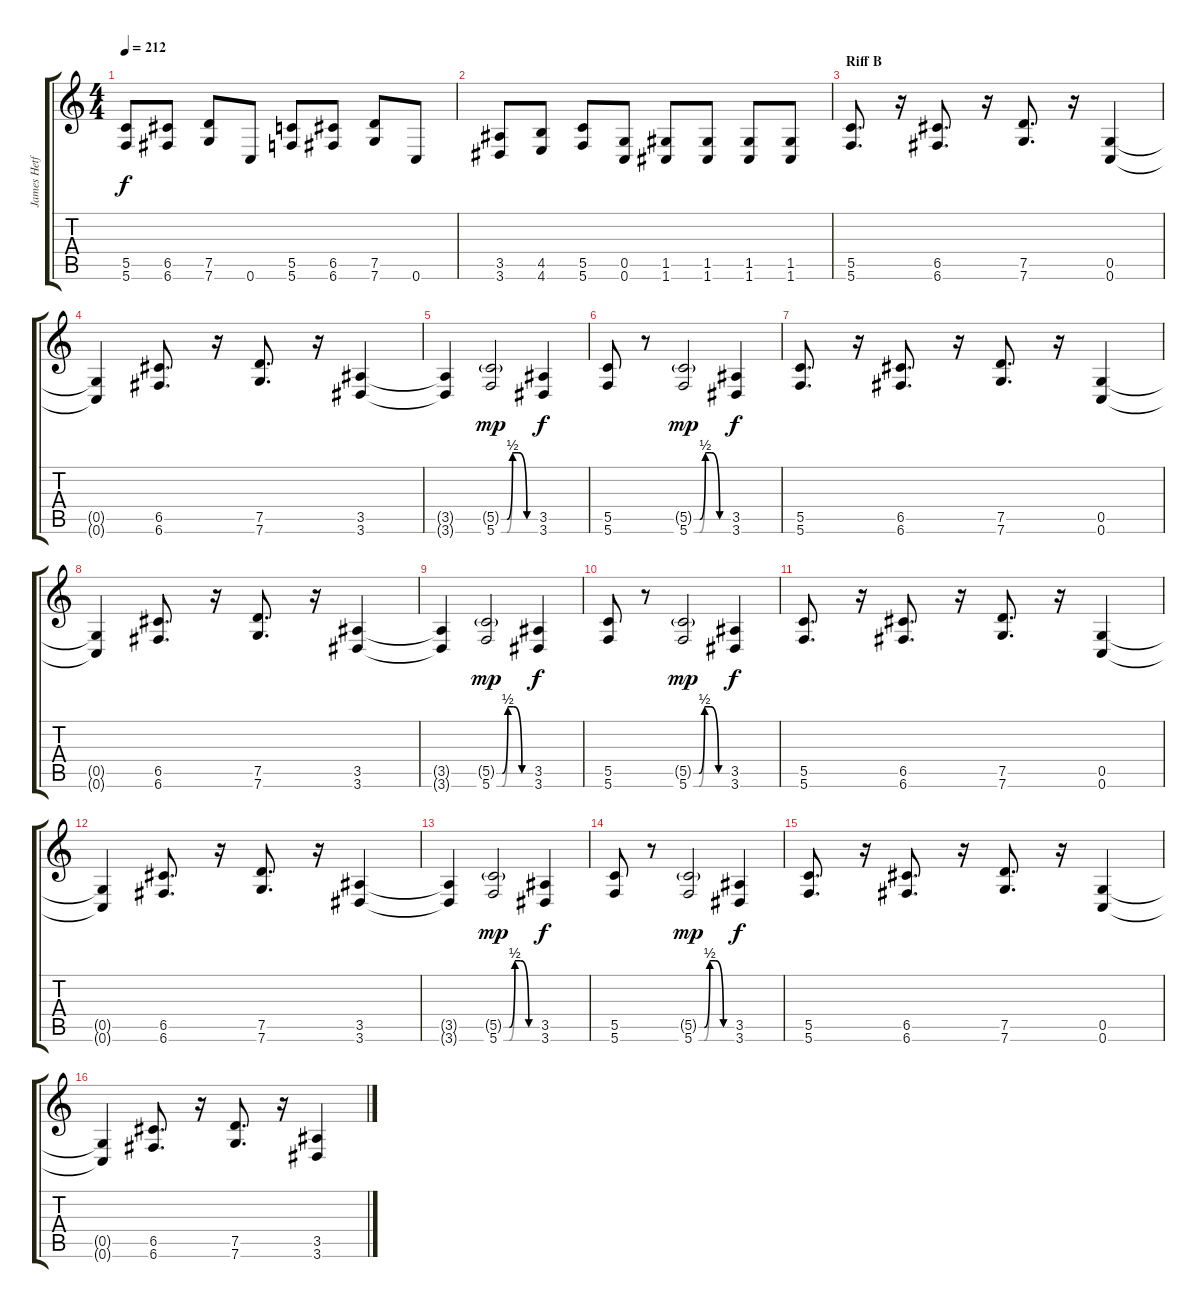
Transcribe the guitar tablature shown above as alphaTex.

\track ("James Hetfield" "James Hetf") {instrument overdrivenguitar}
\staff {score tabs}
\tuning (D4 A3 F3 C3 G2 C2) {hide}
\ts (4 4)
\tempo 212
\clef g2
\ks c
(5.5 5.6).8{dy f} (6.5 6.6).8 (7.5 7.6).8 0.6.8 (5.5 5.6).8 (6.5 6.6).8 (7.5 7.6).8 0.6.8 |
(3.5 3.6).8 (4.5 4.6).8 (5.5 5.6).8 (0.5 0.6).8 (1.5 1.6).8 (1.5 1.6).8 (1.5 1.6).8 (1.5 1.6).8 |
\section ("" "Riff B")
(5.5 5.6).8{d} r.16 (6.5 6.6).8{d} r.16 (7.5 7.6).8{d} r.16 (0.5 0.6).4 |
(0.5{t} 0.6{t}).4 (6.5 6.6).8{d} r.16 (7.5 7.6).8{d} r.16 (3.5 3.6).4 |
(3.5{t} 3.6{t}).4 (5.5{be (custom 0 0 10 0 20 2 30 2 45 0 60 0) g} 5.6{be (custom 0 0 10 0 20 2 30 2 45 0 60 0)}).2{dy mp} (3.5 3.6).4{dy f} |
(5.5 5.6).8 r.8 (5.5{be (custom 0 0 10 0 20 2 30 2 45 0 60 0) g} 5.6{be (custom 0 0 10 0 20 2 30 2 45 0 60 0)}).2{dy mp} (3.5 3.6).4{dy f} |
(5.5 5.6).8{d} r.16 (6.5 6.6).8{d} r.16 (7.5 7.6).8{d} r.16 (0.5 0.6).4 |
(0.5{t} 0.6{t}).4 (6.5 6.6).8{d} r.16 (7.5 7.6).8{d} r.16 (3.5 3.6).4 |
(3.5{t} 3.6{t}).4 (5.5{be (custom 0 0 10 0 20 2 30 2 45 0 60 0) g} 5.6{be (custom 0 0 10 0 20 2 30 2 45 0 60 0)}).2{dy mp} (3.5 3.6).4{dy f} |
(5.5 5.6).8 r.8 (5.5{be (custom 0 0 10 0 20 2 30 2 45 0 60 0) g} 5.6{be (custom 0 0 10 0 20 2 30 2 45 0 60 0)}).2{dy mp} (3.5 3.6).4{dy f} |
(5.5 5.6).8{d} r.16 (6.5 6.6).8{d} r.16 (7.5 7.6).8{d} r.16 (0.5 0.6).4 |
(0.5{t} 0.6{t}).4 (6.5 6.6).8{d} r.16 (7.5 7.6).8{d} r.16 (3.5 3.6).4 |
(3.5{t} 3.6{t}).4 (5.5{be (custom 0 0 10 0 20 2 30 2 45 0 60 0) g} 5.6{be (custom 0 0 10 0 20 2 30 2 45 0 60 0)}).2{dy mp} (3.5 3.6).4{dy f} |
(5.5 5.6).8 r.8 (5.5{be (custom 0 0 10 0 20 2 30 2 45 0 60 0) g} 5.6{be (custom 0 0 10 0 20 2 30 2 45 0 60 0)}).2{dy mp} (3.5 3.6).4{dy f} |
(5.5 5.6).8{d} r.16 (6.5 6.6).8{d} r.16 (7.5 7.6).8{d} r.16 (0.5 0.6).4 |
(0.5{t} 0.6{t}).4 (6.5 6.6).8{d} r.16 (7.5 7.6).8{d} r.16 (3.5 3.6).4
